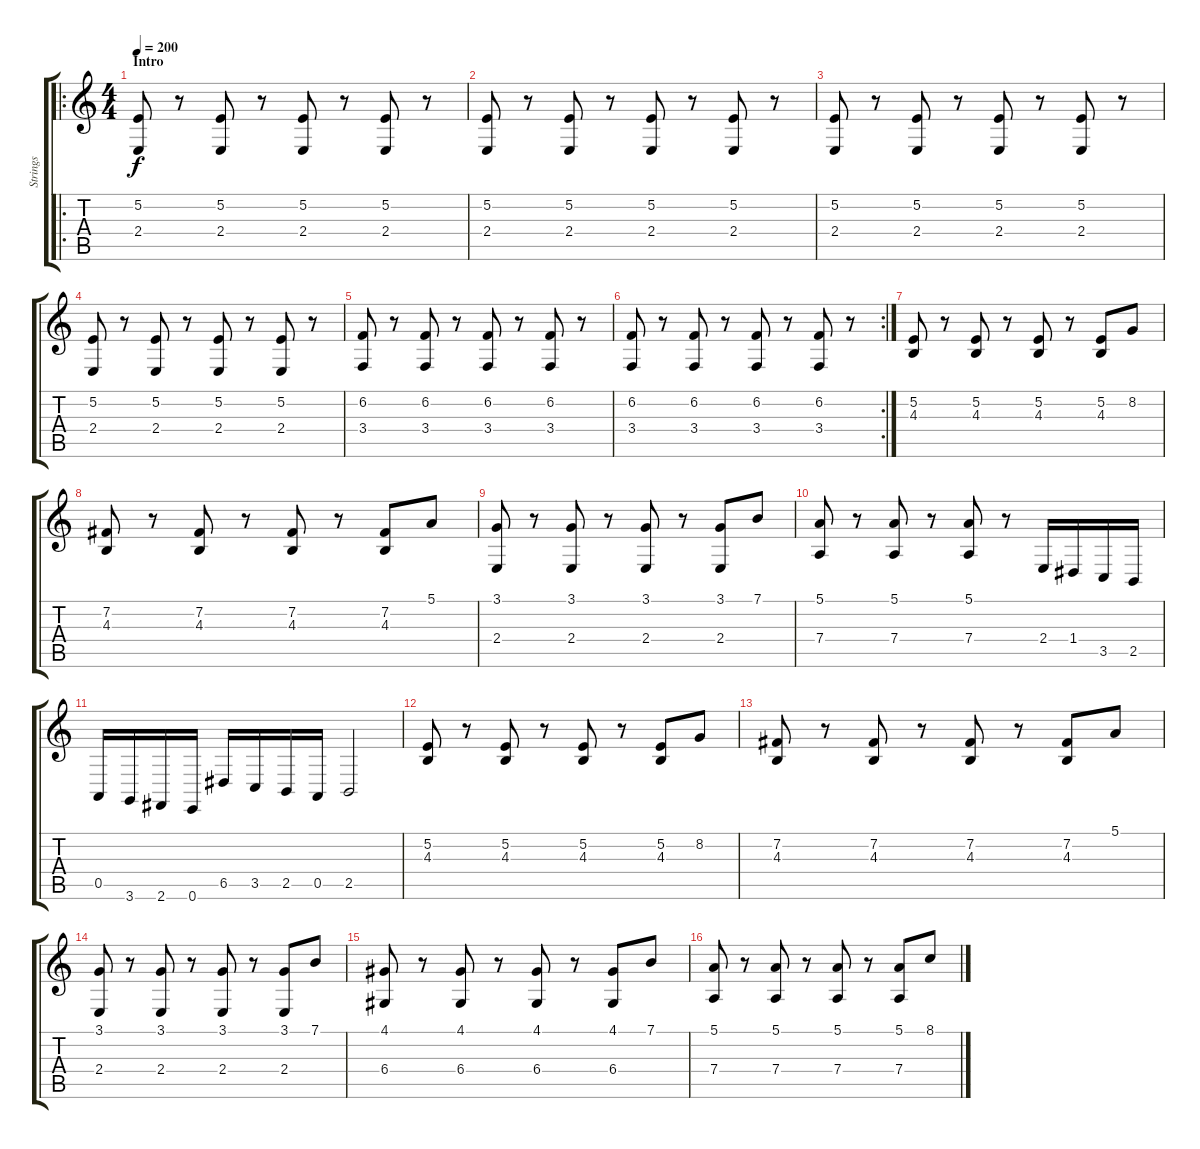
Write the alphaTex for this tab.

\track ("Strings" "Strings") {instrument pizzicatostrings}
\staff {score tabs}
\tuning (E4 B3 G3 D3 A2 E2) {hide}
\ro
\ts (4 4)
\section ("" "Intro")
\tempo 200
\clef g2
\ks c
(5.2 2.4).8{dy f instrument pizzicatostrings} r.8 (5.2 2.4).8 r.8 (5.2 2.4).8 r.8 (5.2 2.4).8 r.8 |
(5.2 2.4).8 r.8 (5.2 2.4).8 r.8 (5.2 2.4).8 r.8 (5.2 2.4).8 r.8 |
(5.2 2.4).8 r.8 (5.2 2.4).8 r.8 (5.2 2.4).8 r.8 (5.2 2.4).8 r.8 |
(5.2 2.4).8 r.8 (5.2 2.4).8 r.8 (5.2 2.4).8 r.8 (5.2 2.4).8 r.8 |
(6.2 3.4).8 r.8 (6.2 3.4).8 r.8 (6.2 3.4).8 r.8 (6.2 3.4).8 r.8 |
\rc 2
(6.2 3.4).8 r.8 (6.2 3.4).8 r.8 (6.2 3.4).8 r.8 (6.2 3.4).8 r.8 |
(5.2 4.3).8 r.8 (5.2 4.3).8 r.8 (5.2 4.3).8 r.8 (5.2 4.3).8 8.2.8 |
(7.2 4.3).8 r.8 (7.2 4.3).8 r.8 (7.2 4.3).8 r.8 (7.2 4.3).8 5.1.8 |
(3.1 2.4).8 r.8 (3.1 2.4).8 r.8 (3.1 2.4).8 r.8 (3.1 2.4).8 7.1.8 |
(5.1 7.4).8 r.8 (5.1 7.4).8 r.8 (5.1 7.4).8 r.8 2.4.16 1.4.16 3.5.16 2.5.16 |
0.5.16 3.6.16 2.6.16 0.6.16 6.5.16 3.5.16 2.5.16 0.5.16 2.5.2 |
(5.2 4.3).8 r.8 (5.2 4.3).8 r.8 (5.2 4.3).8 r.8 (5.2 4.3).8 8.2.8 |
(7.2 4.3).8 r.8 (7.2 4.3).8 r.8 (7.2 4.3).8 r.8 (7.2 4.3).8 5.1.8 |
(3.1 2.4).8 r.8 (3.1 2.4).8 r.8 (3.1 2.4).8 r.8 (3.1 2.4).8 7.1.8 |
(4.1 6.4).8 r.8 (4.1 6.4).8 r.8 (4.1 6.4).8 r.8 (4.1 6.4).8 7.1.8 |
(5.1 7.4).8 r.8 (5.1 7.4).8 r.8 (5.1 7.4).8 r.8 (5.1 7.4).8 8.1.8
